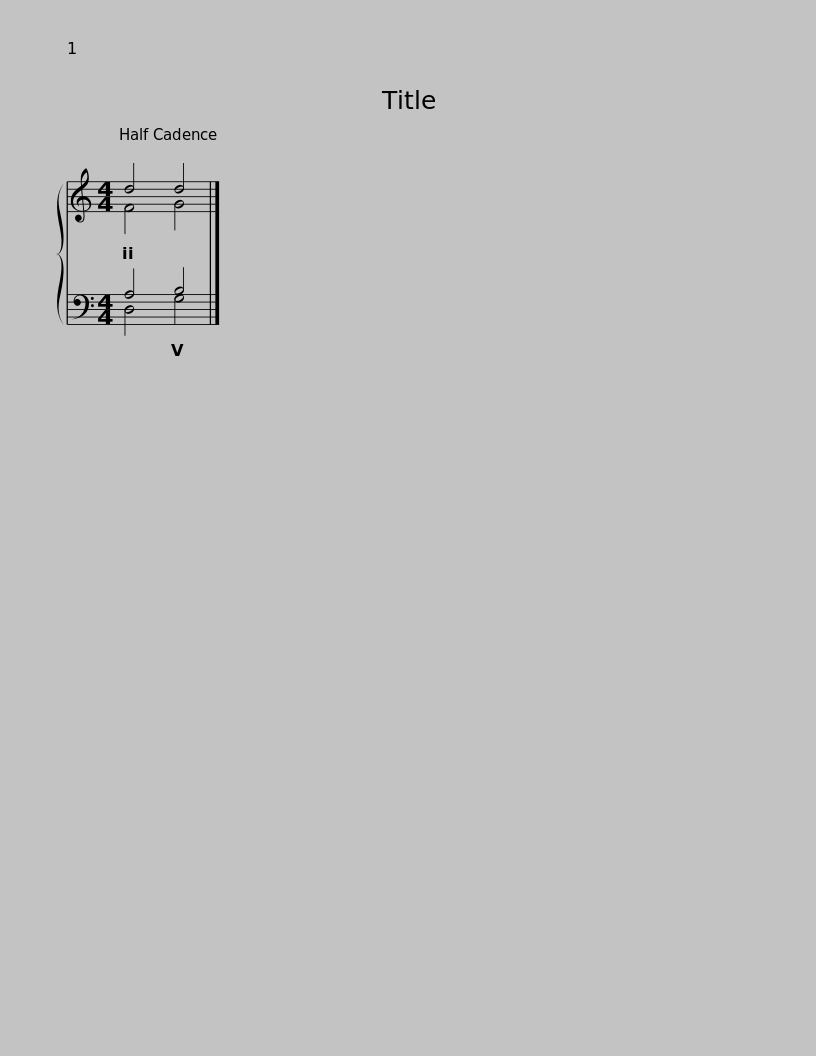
X:1
%%score { ( 1 2 ) | ( 3 4 ) }
L:1/8
M:4/4
I:linebreak $
K:C
V:1 treble
V:2 treble
V:3 bass
V:4 bass
V:1
 d4 d4 |] %1
V:2
 F4 G4 |] %1
V:3
 A,4 B,4 |] %1
V:4
 D,4 G,4 |] %1
